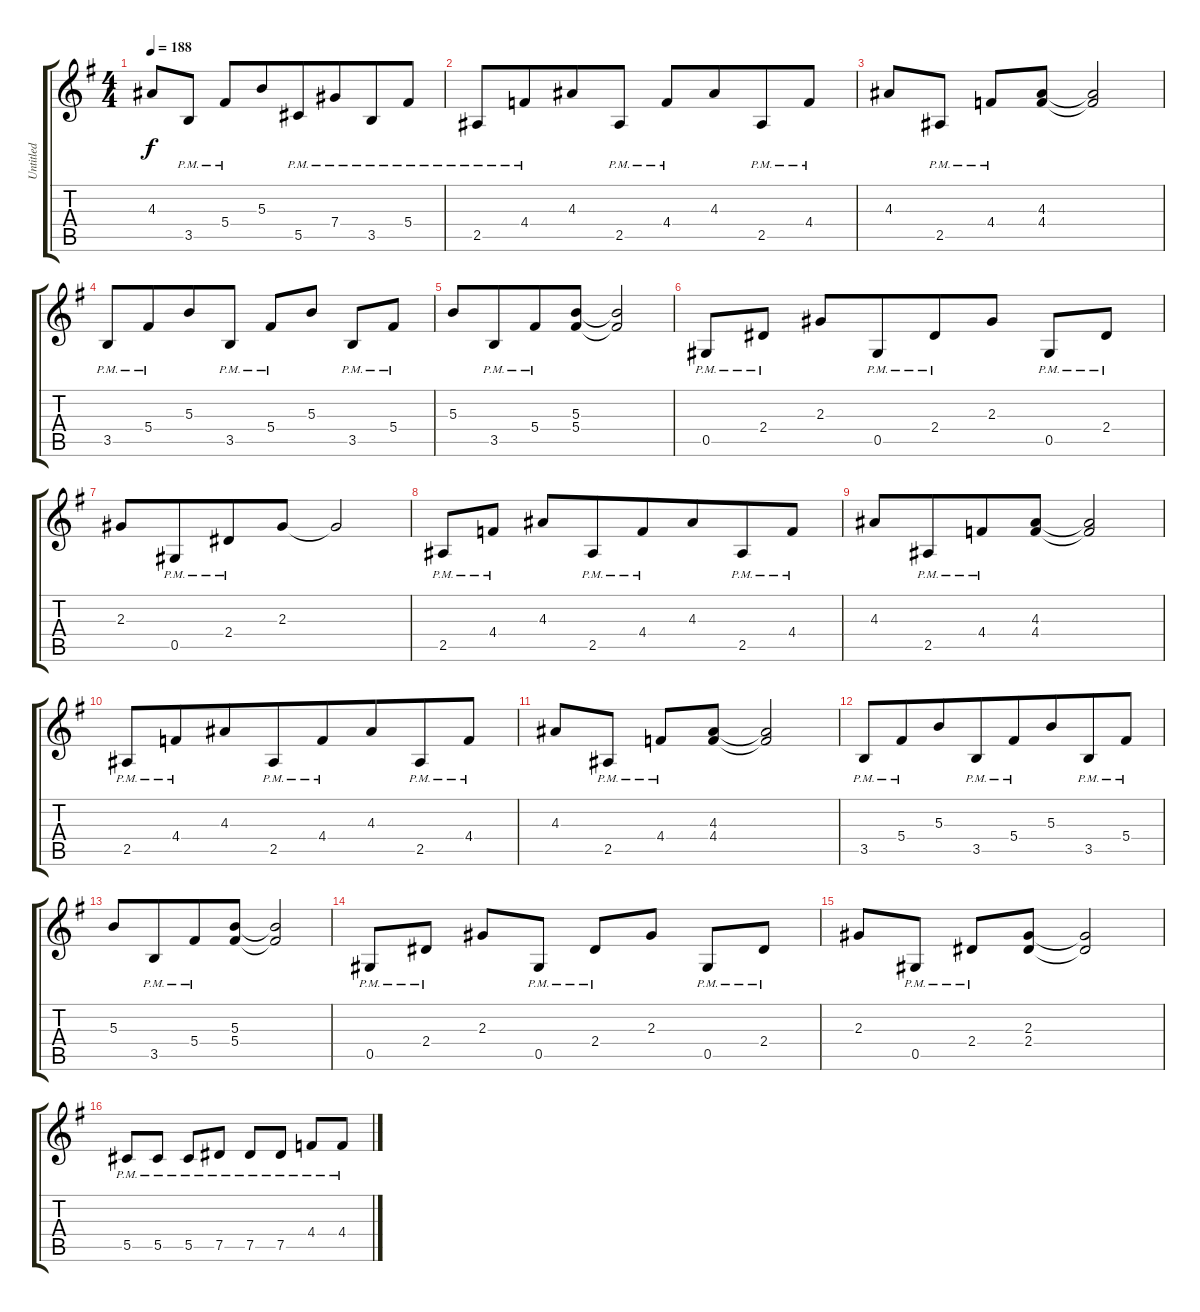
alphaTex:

\track ("Untitled" "Untitled") {instrument distortionguitar}
\staff {score tabs}
\tuning (Eb4 Bb3 Gb3 Db3 Ab2 Eb2) {hide}
\ts (4 4)
\tempo 188
\clef g2
\ks g
4.3.8{dy f} 3.5{pm}.8 5.4{pm}.8 5.3.8{beam merge} 5.5{pm}.8{beam merge} 7.4{pm}.8{beam merge} 3.5{pm}.8{beam merge} 5.4{pm}.8 |
2.5{pm}.8{beam merge} 4.4{pm}.8{beam merge} 4.3.8 2.5{pm}.8 4.4{pm}.8{beam merge} 4.3.8{beam merge} 2.5{pm}.8 4.4{pm}.8 |
4.3.8{beam merge} 2.5{pm}.8 4.4{pm}.8{beam merge} (4.3 4.4).8{beam merge} (4.3{t} 4.4{t}).2 |
3.5{pm}.8 5.4{pm}.8{beam merge} 5.3.8 3.5{pm}.8 5.4{pm}.8{beam merge} 5.3.8 3.5{pm}.8{beam merge} 5.4{pm}.8 |
5.3.8{beam merge} 3.5{pm}.8{beam merge} 5.4{pm}.8 (5.3 5.4).8 (5.3{t} 5.4{t}).2 |
0.5{pm}.8 2.4{pm}.8 2.3.8 0.5{pm}.8{beam merge} 2.4{pm}.8 2.3.8 0.5{pm}.8{beam merge} 2.4{pm}.8 |
2.3.8{beam merge} 0.5{pm}.8{beam merge} 2.4{pm}.8{beam merge} 2.3.8{beam merge} 2.3{t}.2 |
2.5{pm}.8 4.4{pm}.8 4.3.8{beam merge} 2.5{pm}.8{beam merge} 4.4{pm}.8{beam merge} 4.3.8{beam merge} 2.5{pm}.8{beam merge} 4.4{pm}.8 |
4.3.8 2.5{pm}.8{beam merge} 4.4{pm}.8{beam merge} (4.3 4.4).8{beam merge} (4.3{t} 4.4{t}).2 |
2.5{pm}.8 4.4{pm}.8{beam merge} 4.3.8{beam merge} 2.5{pm}.8{beam merge} 4.4{pm}.8{beam merge} 4.3.8{beam merge} 2.5{pm}.8{beam merge} 4.4{pm}.8 |
4.3.8{beam merge} 2.5{pm}.8 4.4{pm}.8{beam merge} (4.3 4.4).8{beam merge} (4.3{t} 4.4{t}).2 |
3.5{pm}.8 5.4{pm}.8{beam merge} 5.3.8{beam merge} 3.5{pm}.8{beam merge} 5.4{pm}.8{beam merge} 5.3.8{beam merge} 3.5{pm}.8{beam merge} 5.4{pm}.8 |
5.3.8 3.5{pm}.8{beam merge} 5.4{pm}.8 (5.3 5.4).8{beam merge} (5.3{t} 5.4{t}).2 |
0.5{pm}.8 2.4{pm}.8 2.3.8 0.5{pm}.8 2.4{pm}.8{beam merge} 2.3.8 0.5{pm}.8 2.4{pm}.8 |
2.3.8 0.5{pm}.8 2.4{pm}.8 (2.3 2.4).8 (2.3{t} 2.4{t}).2 |
5.5{pm}.8 5.5{pm}.8 5.5{pm}.8 7.5{pm}.8 7.5{pm}.8 7.5{pm}.8 4.4{pm}.8 4.4{pm}.8
